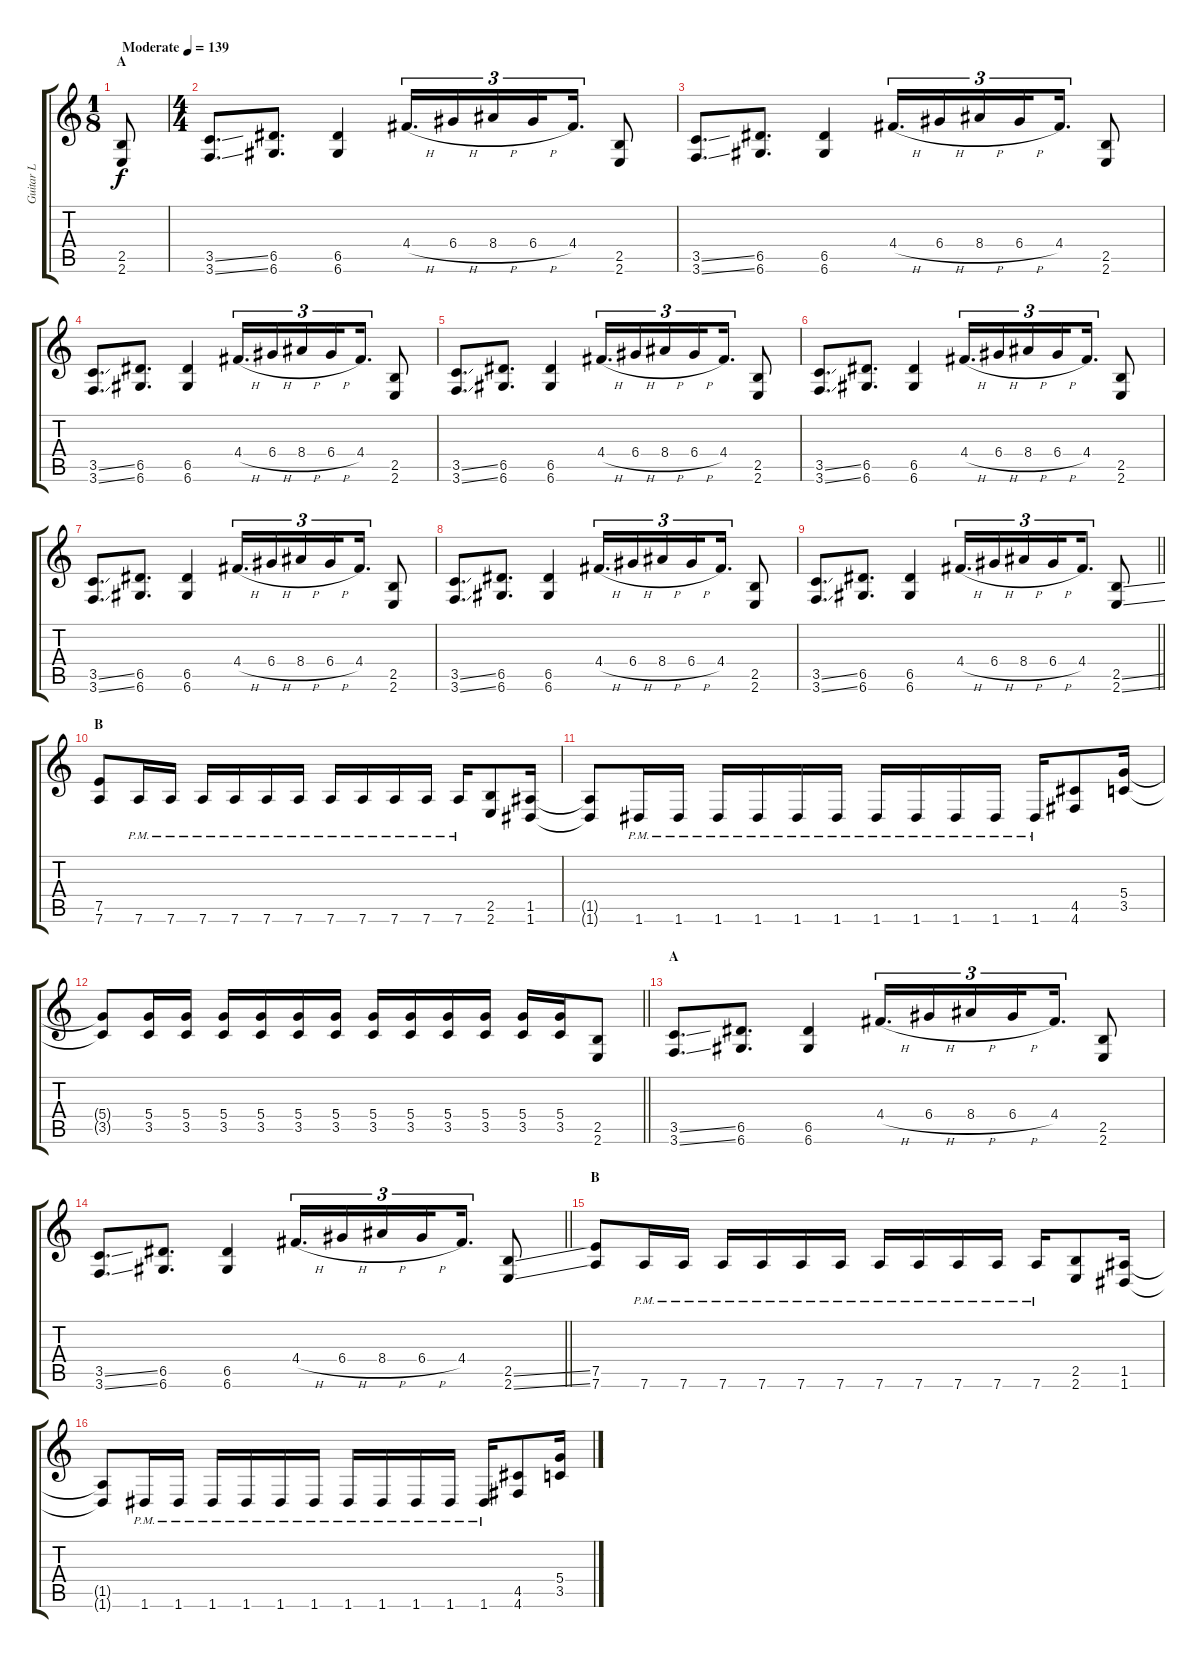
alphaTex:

\track ("Guitar L" "Guitar L") {instrument overdrivenguitar}
\staff {score tabs}
\tuning (E4 B3 G3 D3 A2 D2) {hide}
\ts (1 8)
\section ("" "A")
\tempo (139 "Moderate")
\clef g2
\ks c
(2.5 2.6).8{dy f instrument overdrivenguitar} |
\ts (4 4)
(3.5{ss} 3.6{ss}).8{d} (6.5 6.6).8{d} (6.5 6.6).4 4.4{h}.16{d tu (3 2)} 6.4{h}.16{tu (3 2)} 8.4{h}.16{tu (3 2)} 6.4{h}.16{tu (3 2) beam splitsecondary} 4.4.16{d tu (3 2)} (2.5 2.6).8 |
(3.5{ss} 3.6{ss}).8{d} (6.5 6.6).8{d} (6.5 6.6).4 4.4{h}.16{d tu (3 2)} 6.4{h}.16{tu (3 2)} 8.4{h}.16{tu (3 2)} 6.4{h}.16{tu (3 2) beam splitsecondary} 4.4.16{d tu (3 2)} (2.5 2.6).8 |
(3.5{ss} 3.6{ss}).8{d} (6.5 6.6).8{d} (6.5 6.6).4 4.4{h}.16{d tu (3 2)} 6.4{h}.16{tu (3 2)} 8.4{h}.16{tu (3 2)} 6.4{h}.16{tu (3 2) beam splitsecondary} 4.4.16{d tu (3 2)} (2.5 2.6).8 |
(3.5{ss} 3.6{ss}).8{d} (6.5 6.6).8{d} (6.5 6.6).4 4.4{h}.16{d tu (3 2)} 6.4{h}.16{tu (3 2)} 8.4{h}.16{tu (3 2)} 6.4{h}.16{tu (3 2) beam splitsecondary} 4.4.16{d tu (3 2)} (2.5 2.6).8 |
(3.5{ss} 3.6{ss}).8{d} (6.5 6.6).8{d} (6.5 6.6).4 4.4{h}.16{d tu (3 2)} 6.4{h}.16{tu (3 2)} 8.4{h}.16{tu (3 2)} 6.4{h}.16{tu (3 2) beam splitsecondary} 4.4.16{d tu (3 2)} (2.5 2.6).8 |
(3.5{ss} 3.6{ss}).8{d} (6.5 6.6).8{d} (6.5 6.6).4 4.4{h}.16{d tu (3 2)} 6.4{h}.16{tu (3 2)} 8.4{h}.16{tu (3 2)} 6.4{h}.16{tu (3 2) beam splitsecondary} 4.4.16{d tu (3 2)} (2.5 2.6).8 |
(3.5{ss} 3.6{ss}).8{d} (6.5 6.6).8{d} (6.5 6.6).4 4.4{h}.16{d tu (3 2)} 6.4{h}.16{tu (3 2)} 8.4{h}.16{tu (3 2)} 6.4{h}.16{tu (3 2) beam splitsecondary} 4.4.16{d tu (3 2)} (2.5 2.6).8 |
\barLineRight lightlight
(3.5{ss} 3.6{ss}).8{d} (6.5 6.6).8{d} (6.5 6.6).4 4.4{h}.16{d tu (3 2)} 6.4{h}.16{tu (3 2)} 8.4{h}.16{tu (3 2)} 6.4{h}.16{tu (3 2) beam splitsecondary} 4.4.16{d tu (3 2)} (2.5{ss} 2.6{ss}).8 |
\section ("" "B")
(7.5 7.6).8 7.6{pm}.16 7.6{pm}.16 7.6{pm}.16 7.6{pm}.16 7.6{pm}.16 7.6{pm}.16 7.6{pm}.16 7.6{pm}.16 7.6{pm}.16 7.6{pm}.16 7.6{pm}.16 (2.5 2.6).8 (1.5 1.6).16 |
(1.5{t} 1.6{t}).8 1.6{pm}.16 1.6{pm}.16 1.6{pm}.16 1.6{pm}.16 1.6{pm}.16 1.6{pm}.16 1.6{pm}.16 1.6{pm}.16 1.6{pm}.16 1.6{pm}.16 1.6{pm}.16 (4.5 4.6).8 (5.4 3.5).16 |
\barLineRight lightlight
(5.4{t} 3.5{t}).8 (5.4 3.5).16 (5.4 3.5).16 (5.4 3.5).16 (5.4 3.5).16 (5.4 3.5).16 (5.4 3.5).16 (5.4 3.5).16 (5.4 3.5).16 (5.4 3.5).16 (5.4 3.5).16 (5.4 3.5).16 (5.4 3.5).16 (2.5 2.6).8 |
\section ("" "A")
(3.5{ss} 3.6{ss}).8{d} (6.5 6.6).8{d} (6.5 6.6).4 4.4{h}.16{d tu (3 2)} 6.4{h}.16{tu (3 2)} 8.4{h}.16{tu (3 2)} 6.4{h}.16{tu (3 2) beam splitsecondary} 4.4.16{d tu (3 2)} (2.5 2.6).8 |
\barLineRight lightlight
(3.5{ss} 3.6{ss}).8{d} (6.5 6.6).8{d} (6.5 6.6).4 4.4{h}.16{d tu (3 2)} 6.4{h}.16{tu (3 2)} 8.4{h}.16{tu (3 2)} 6.4{h}.16{tu (3 2) beam splitsecondary} 4.4.16{d tu (3 2)} (2.5{ss} 2.6{ss}).8 |
\section ("" "B")
(7.5 7.6).8 7.6{pm}.16 7.6{pm}.16 7.6{pm}.16 7.6{pm}.16 7.6{pm}.16 7.6{pm}.16 7.6{pm}.16 7.6{pm}.16 7.6{pm}.16 7.6{pm}.16 7.6{pm}.16 (2.5 2.6).8 (1.5 1.6).16 |
(1.5{t} 1.6{t}).8 1.6{pm}.16 1.6{pm}.16 1.6{pm}.16 1.6{pm}.16 1.6{pm}.16 1.6{pm}.16 1.6{pm}.16 1.6{pm}.16 1.6{pm}.16 1.6{pm}.16 1.6{pm}.16 (4.5 4.6).8 (5.4 3.5).16
